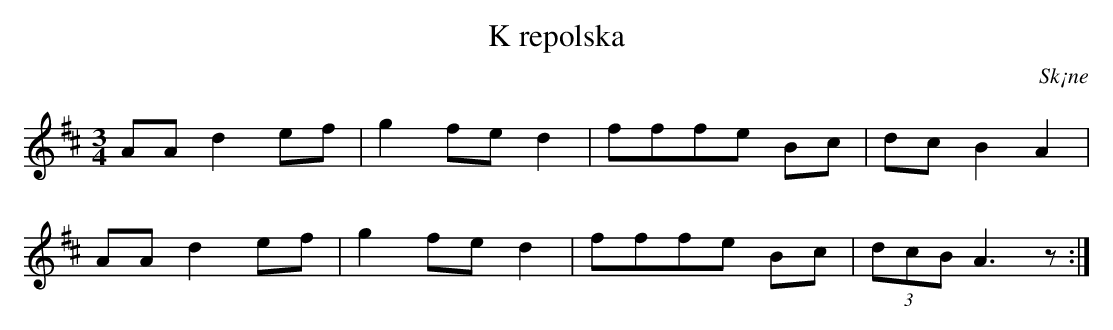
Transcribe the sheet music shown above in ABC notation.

X:1
T:K repolska
O:Sk¡ne
M:3/4
L:1/8
K:D
AA d2 ef | g2 fe d2 | fffe Bc | dc B2 A2 |
AA d2 ef | g2 fe d2 | fffe Bc | (3dcB A3 z :|
